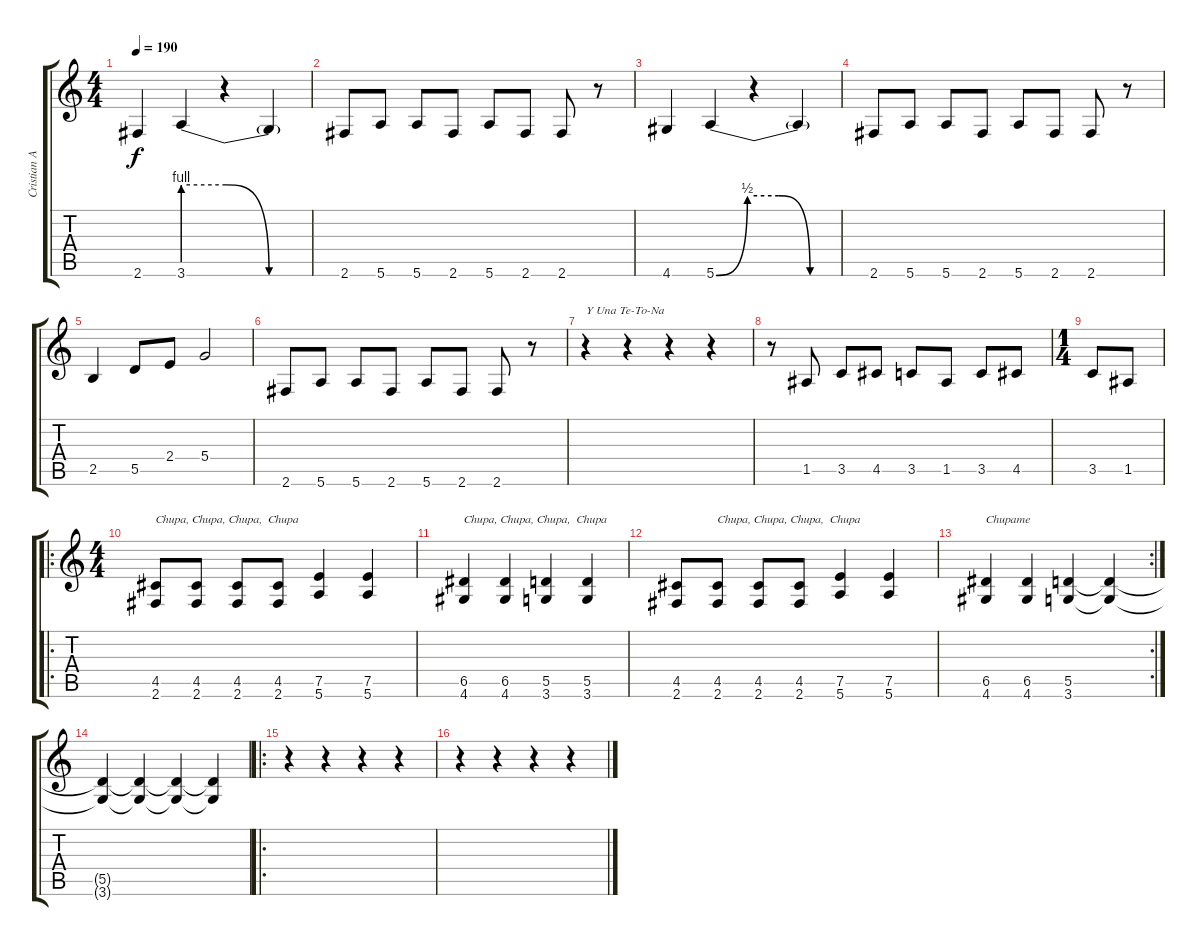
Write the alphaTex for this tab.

\track ("Cristian Aldana" "Cristian A") {instrument distortionguitar}
\staff {score tabs}
\tuning (E4 B3 G3 D3 A2 E2) {hide}
\ts (4 4)
\tempo 190
\clef g2
\ks c
2.6.4{dy f} 3.6{be (custom 0 4 20 4 40 0 60 0)}.4 r.4 3.6{t}.4 |
2.6.8 5.6.8 5.6.8 2.6.8 5.6.8 2.6.8 2.6.8 r.8 |
4.6.4 5.6{be (custom 0 0 15 2 30 2 45 0 60 0)}.4 r.4 5.6{t}.4 |
2.6.8 5.6.8 5.6.8 2.6.8 5.6.8 2.6.8 2.6.8 r.8 |
2.5.4 5.5.8 2.4.8 5.4.2 |
2.6.8 5.6.8 5.6.8 2.6.8 5.6.8 2.6.8 2.6.8 r.8 |
r.4{txt "Y Una Te-To-Na"} r.4 r.4 r.4 |
r.8 1.5.8 3.5.8 4.5.8 3.5.8 1.5.8 3.5.8 4.5.8 |
\ts (1 4)
3.5.8 1.5.8 |
\ro
\ts (4 4)
(4.5 2.6).8{txt "Chupa, Chupa, Chupa,  Chupa"} (4.5 2.6).8 (4.5 2.6).8 (4.5 2.6).8 (7.5 5.6).4 (7.5 5.6).4 |
(6.5 4.6).4{txt "Chupa, Chupa, Chupa,  Chupa"} (6.5 4.6).4 (5.5 3.6).4 (5.5 3.6).4 |
(4.5 2.6).8 (4.5 2.6).8{txt "Chupa, Chupa, Chupa,  Chupa"} (4.5 2.6).8 (4.5 2.6).8 (7.5 5.6).4 (7.5 5.6).4 |
\rc 2
(6.5 4.6).4{txt "Chupame"} (6.5 4.6).4 (5.5 3.6).4 (5.5{t} 3.6{t}).4 |
(5.5{t} 3.6{t}).4 (5.5{t} 3.6{t}).4 (5.5{t} 3.6{t}).4 (5.5{t} 3.6{t}).4 |
\ro
r.4 r.4 r.4 r.4 |
r.4 r.4 r.4 r.4
